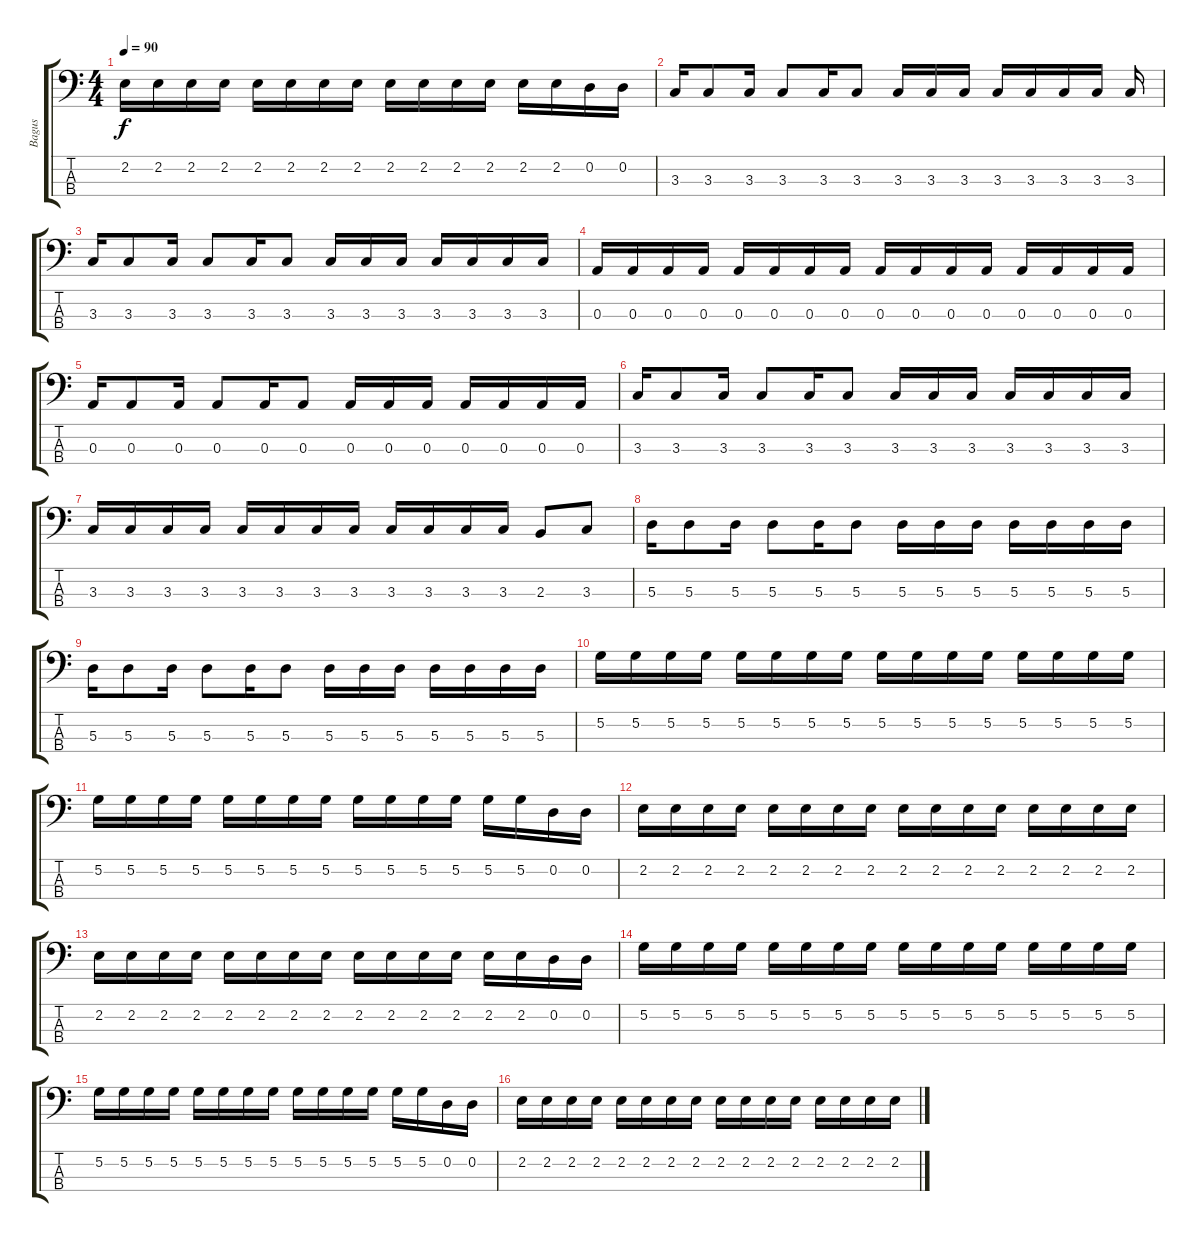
\track ("Bagus" "Bagus") {instrument electricbasspick}
\staff {score tabs}
\tuning (G2 D2 A1 E1) {hide}
\ts (4 4)
\tempo 90
\clef f4
\ks c
2.2.16{dy f} 2.2.16 2.2.16 2.2.16 2.2.16 2.2.16 2.2.16 2.2.16 2.2.16 2.2.16 2.2.16 2.2.16 2.2.16 2.2.16 0.2.16 0.2.16 |
3.3.16 3.3.8 3.3.16 3.3.8 3.3.16 3.3.8 3.3.16 3.3.16 3.3.16 3.3.16 3.3.16 3.3.16 3.3.16 3.3.16 |
3.3.16 3.3.8 3.3.16 3.3.8 3.3.16 3.3.8 3.3.16 3.3.16 3.3.16 3.3.16 3.3.16 3.3.16 3.3.16 |
0.3.16 0.3.16 0.3.16 0.3.16 0.3.16 0.3.16 0.3.16 0.3.16 0.3.16 0.3.16 0.3.16 0.3.16 0.3.16 0.3.16 0.3.16 0.3.16 |
0.3.16 0.3.8 0.3.16 0.3.8 0.3.16 0.3.8 0.3.16 0.3.16 0.3.16 0.3.16 0.3.16 0.3.16 0.3.16 |
3.3.16 3.3.8 3.3.16 3.3.8 3.3.16 3.3.8 3.3.16 3.3.16 3.3.16 3.3.16 3.3.16 3.3.16 3.3.16 |
3.3.16 3.3.16 3.3.16 3.3.16 3.3.16 3.3.16 3.3.16 3.3.16 3.3.16 3.3.16 3.3.16 3.3.16 2.3.8 3.3.8 |
5.3.16 5.3.8 5.3.16 5.3.8 5.3.16 5.3.8 5.3.16 5.3.16 5.3.16 5.3.16 5.3.16 5.3.16 5.3.16 |
5.3.16 5.3.8 5.3.16 5.3.8 5.3.16 5.3.8 5.3.16 5.3.16 5.3.16 5.3.16 5.3.16 5.3.16 5.3.16 |
5.2.16 5.2.16 5.2.16 5.2.16 5.2.16 5.2.16 5.2.16 5.2.16 5.2.16 5.2.16 5.2.16 5.2.16 5.2.16 5.2.16 5.2.16 5.2.16 |
5.2.16 5.2.16 5.2.16 5.2.16 5.2.16 5.2.16 5.2.16 5.2.16 5.2.16 5.2.16 5.2.16 5.2.16 5.2.16 5.2.16 0.2.16 0.2.16 |
2.2.16 2.2.16 2.2.16 2.2.16 2.2.16 2.2.16 2.2.16 2.2.16 2.2.16 2.2.16 2.2.16 2.2.16 2.2.16 2.2.16 2.2.16 2.2.16 |
2.2.16 2.2.16 2.2.16 2.2.16 2.2.16 2.2.16 2.2.16 2.2.16 2.2.16 2.2.16 2.2.16 2.2.16 2.2.16 2.2.16 0.2.16 0.2.16 |
5.2.16 5.2.16 5.2.16 5.2.16 5.2.16 5.2.16 5.2.16 5.2.16 5.2.16 5.2.16 5.2.16 5.2.16 5.2.16 5.2.16 5.2.16 5.2.16 |
5.2.16 5.2.16 5.2.16 5.2.16 5.2.16 5.2.16 5.2.16 5.2.16 5.2.16 5.2.16 5.2.16 5.2.16 5.2.16 5.2.16 0.2.16 0.2.16 |
2.2.16 2.2.16 2.2.16 2.2.16 2.2.16 2.2.16 2.2.16 2.2.16 2.2.16 2.2.16 2.2.16 2.2.16 2.2.16 2.2.16 2.2.16 2.2.16
